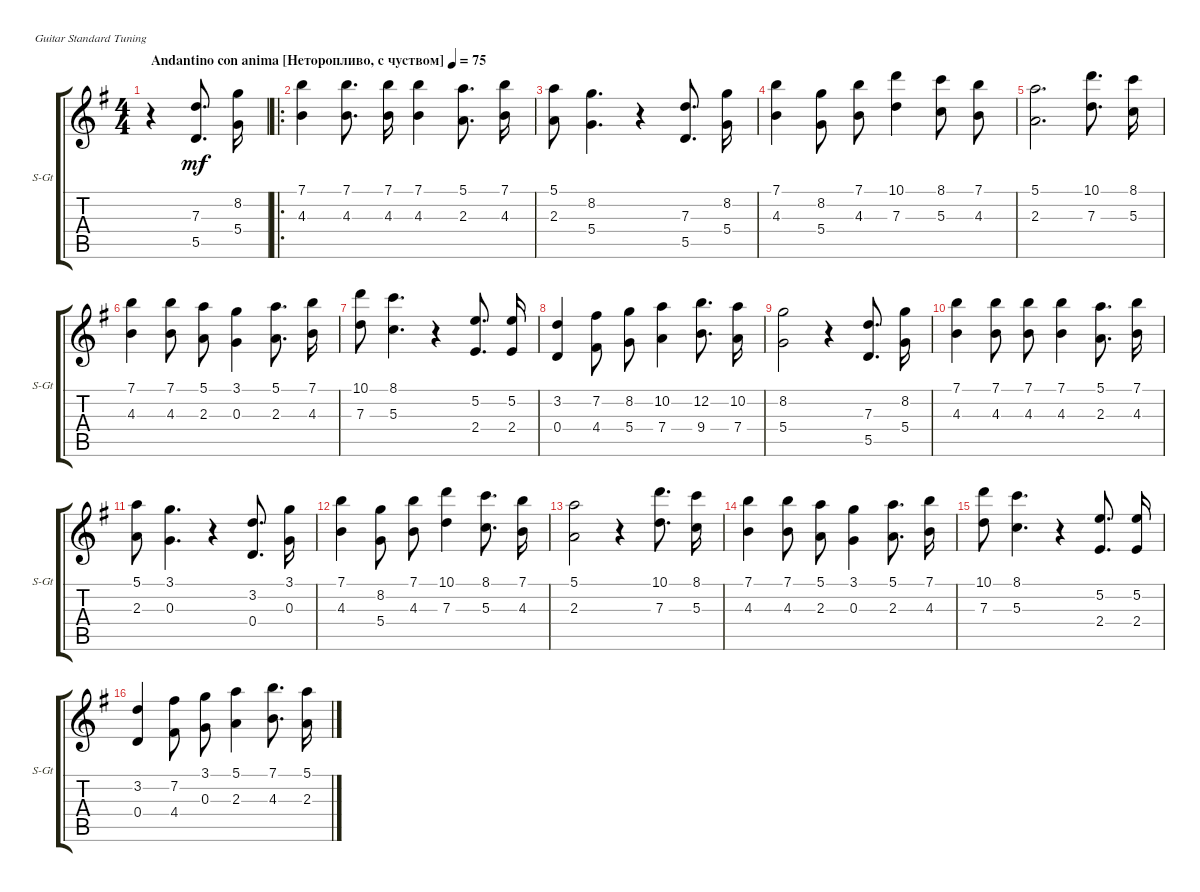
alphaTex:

\defaultSystemsLayout 4
\bracketExtendMode groupsimilarinstruments
\useSystemSignSeparator
\singleTrackTrackNamePolicy allsystems
\multiTrackTrackNamePolicy allsystems
\firstSystemTrackNameOrientation horizontal
\otherSystemsTrackNameOrientation horizontal
\track ("Steel Guitar" "S-Gt") {instrument acousticguitarsteel}
\staff {score tabs}
\tuning (E4 B3 G3 D3 A2 E2)
\ts (4 4)
\beaming (8 1 1 1 1 1 1 1 1)
\ac
\tempo (75 "Andantino con anima [Неторопливо, с чуством]")
\clef g2
\ks g
r.4{dy mf instrument acousticguitarsteel} (5.5 7.3).8{d beam split} (5.4 8.2).16 |
\ro
(4.3 7.1).4 (4.3 7.1).8{d} (4.3 7.1).16 (4.3 7.1).4 (2.3 5.1).8{d} (4.3 7.1).16 |
(2.3 5.1).8 (5.4 8.2).4{d} r.4 (5.5 7.3).8{d} (5.4 8.2).16 |
(4.3 7.1).4 (5.4 8.2).8 (4.3 7.1).8 (7.3 10.1).4 (5.3 8.1).8 (4.3 7.1).8 |
(2.3 5.1).2{d} (7.3 10.1).8{d} (5.3 8.1).16 |
(4.3 7.1).4 (7.1 4.3).8 (2.3 5.1).8 (0.3 3.1).4 (2.3 5.1).8{d} (4.3 7.1).16 |
(7.3 10.1).8 (5.3 8.1).4{d} r.4 (2.4 5.2).8{d} (2.4 5.2).16 |
(0.4 3.2).4 (4.4 7.2).8 (5.4 8.2).8 (10.2 7.4).4 (9.4 12.2).8{d} (10.2 7.4).16 |
(5.4 8.2).2 r.4 (5.5 7.3).8{d} (5.4 8.2).16 |
(4.3 7.1).4 (4.3 7.1).8 (4.3 7.1).8 (4.3 7.1).4 (2.3 5.1).8{d} (4.3 7.1).16 |
(2.3 5.1).8 (0.3 3.1).4{d} r.4 (0.4 3.2).8{d} (0.3 3.1).16 |
(4.3 7.1).4 (5.4 8.2).8 (4.3 7.1).8 (7.3 10.1).4 (5.3 8.1).8{d} (4.3 7.1).16 |
(2.3 5.1).2 r.4 (7.3 10.1).8{d} (5.3 8.1).16 |
(4.3 7.1).4 (4.3 7.1).8 (2.3 5.1).8 (0.3 3.1).4 (2.3 5.1).8{d} (4.3 7.1).16 |
(7.3 10.1).8 (5.3 8.1).4{d} r.4 (2.4 5.2).8{d} (2.4 5.2).16 |
(0.4 3.2).4 (4.4 7.2).8 (0.3 3.1).8 (2.3 5.1).4 (4.3 7.1).8{d} (2.3 5.1).16
